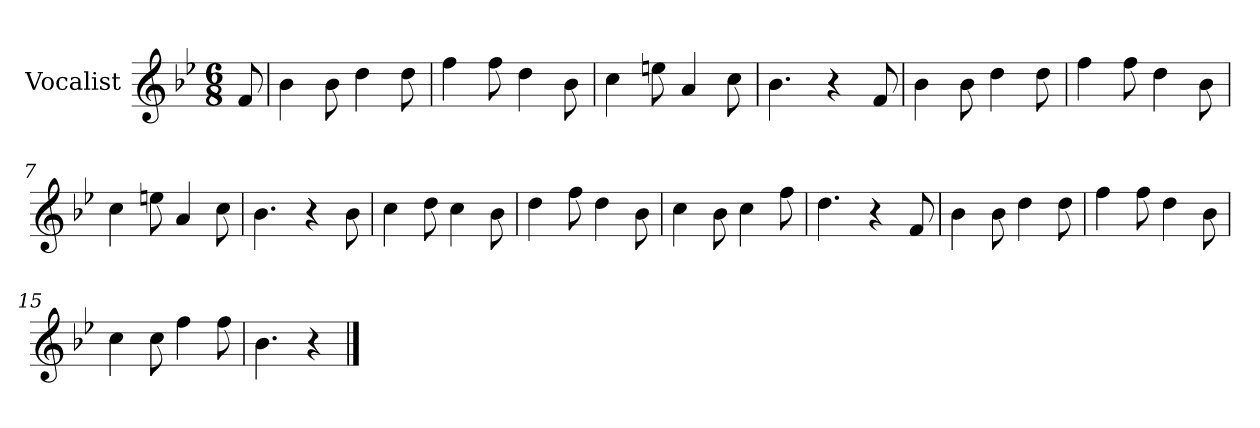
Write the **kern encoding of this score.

**kern
*part1
*staff1
*I"Vocalist
*k[b-e-]
*B-:
*M6/8
=
8f
=1
4b-
8b-
4dd
8dd
=2
4ff
8ff
4dd
8b-
=3
4cc
8een
4a
8cc
=4
4.b-
4r
8f
=5
4b-
8b-
4dd
8dd
=6
4ff
8ff
4dd
8b-
=7
4cc
8een
4a
8cc
=8
4.b-
4r
8b-
=9
4cc
8dd
4cc
8b-
=10
4dd
8ff
4dd
8b-
=11
4cc
8b-
4cc
8ff
=12
4.dd
4r
8f
=13
4b-
8b-
4dd
8dd
=14
4ff
8ff
4dd
8b-
=15
4cc
8cc
4ff
8ff
=16
4.b-
4r
==
*-
